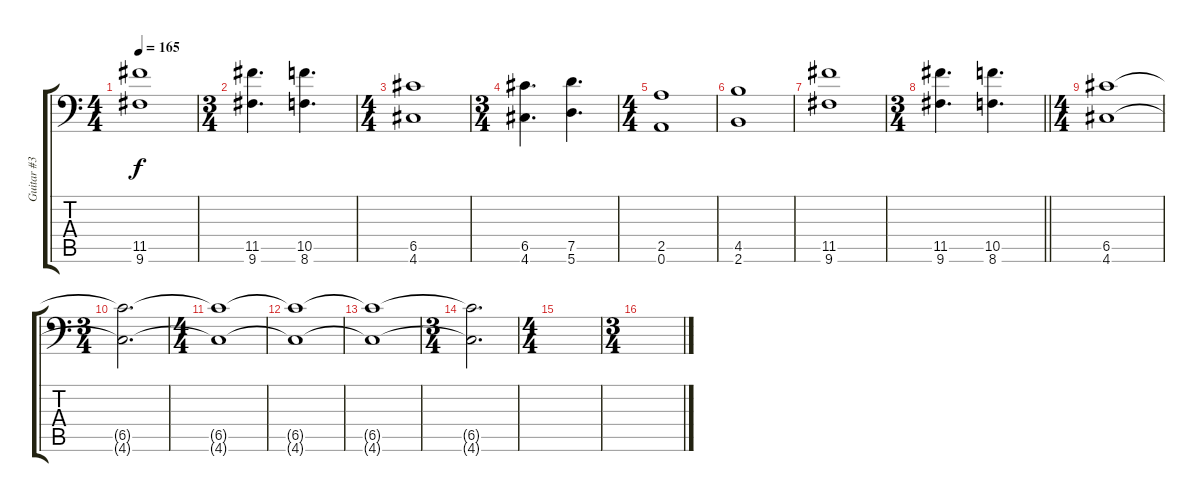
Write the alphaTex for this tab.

\track ("Guitar #3" "Guitar #3") {instrument distortionguitar}
\staff {score tabs}
\tuning (D4 A3 F3 C3 G2 A1) {hide}
\ts (4 4)
\tempo 165
\clef f4
\ks c
(11.5 9.6).1{dy f} |
\ts (3 4)
(11.5 9.6).4{d} (10.5 8.6).4{d} |
\ts (4 4)
(6.5 4.6).1 |
\ts (3 4)
(6.5 4.6).4{d} (7.5 5.6).4{d} |
\ts (4 4)
(2.5 0.6).1 |
(4.5 2.6).1 |
(11.5 9.6).1 |
\ts (3 4)
\barLineRight lightlight
(11.5 9.6).4{d} (10.5 8.6).4{d} |
\ts (4 4)
\section ("" "")
(6.5 4.6).1{volume 8} |
\ts (3 4)
(6.5{t} 4.6{t}).2{d} |
\ts (4 4)
(6.5{t} 4.6{t}).1{volume 4} |
(6.5{t} 4.6{t}).1 |
(6.5{t} 4.6{t}).1{volume 0} |
\ts (3 4)
(6.5{t} 4.6{t}).2{d} |
\ts (4 4)
|
\ts (3 4)
